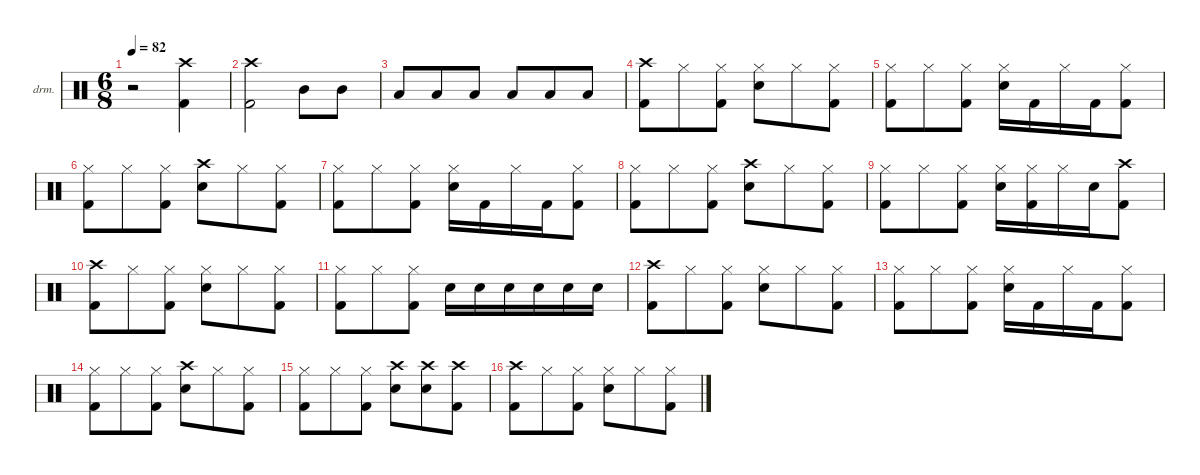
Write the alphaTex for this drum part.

\defaultSystemsLayout 4
\hideDynamics
\bracketExtendMode nobrackets
\firstSystemTrackNameOrientation horizontal
\otherSystemsTrackNameOrientation horizontal
\track ("Drums" "drm.") {instrument percussion}
\staff {score}
\articulation defaults
\ts (6 8)
\tempo 82
\clef neutral
\ks c
r.2{dy fff} ("Crash high (hit)" "Kick (hit) 2").4 |
("Crash high (hit)" "Kick (hit) 2").2 "Mid Tom (hit)".8{dy mf} "Mid Tom (hit)".8 |
"Low Tom (hit)".8 "Low Tom (hit)".8 "Low Tom (hit)".8{dy f} "Low Tom (hit)".8 "Low Floor Tom (hit)".8 "Low Floor Tom (hit)".8 |
("Crash high (hit)" "Kick (hit) 2").8{dy fff} "Hi-Hat (closed)".8{dy f} ("Hi-Hat (closed)" "Kick (hit) 2").8 ("Hi-Hat (closed)" "Snare (hit) 2").8 "Hi-Hat (closed)".8 ("Hi-Hat (closed)" "Kick (hit) 2").8 |
("Hi-Hat (closed)" "Kick (hit) 2").8 "Hi-Hat (closed)".8 ("Hi-Hat (closed)" "Kick (hit) 2").8 ("Hi-Hat (closed)" "Snare (hit) 2").16 "Kick (hit) 2".16{dy ff} "Hi-Hat (closed)".16{dy f} "Kick (hit) 2".16{dy ff} ("Hi-Hat (closed)" "Kick (hit) 2").8{dy f} |
("Hi-Hat (closed)" "Kick (hit) 2").8 "Hi-Hat (closed)".8 ("Hi-Hat (closed)" "Kick (hit) 2").8 ("Crash high (hit)" "Snare (hit) 2").8{dy fff} "Hi-Hat (closed)".8{dy f} ("Hi-Hat (closed)" "Kick (hit) 2").8 |
("Hi-Hat (closed)" "Kick (hit) 2").8 "Hi-Hat (closed)".8 ("Hi-Hat (closed)" "Kick (hit) 2").8 ("Hi-Hat (closed)" "Snare (hit) 2").16 "Kick (hit) 2".16{dy ff} "Hi-Hat (closed)".16{dy f} "Kick (hit) 2".16{dy ff} ("Hi-Hat (closed)" "Kick (hit) 2").8{dy f} |
("Hi-Hat (closed)" "Kick (hit) 2").8 "Hi-Hat (closed)".8 ("Hi-Hat (closed)" "Kick (hit) 2").8 ("Crash high (hit)" "Snare (hit) 2").8{dy fff} "Hi-Hat (closed)".8{dy f} ("Hi-Hat (closed)" "Kick (hit) 2").8 |
("Hi-Hat (closed)" "Kick (hit) 2").8 "Hi-Hat (closed)".8 ("Hi-Hat (closed)" "Kick (hit) 2").8 ("Hi-Hat (closed)" "Snare (hit) 2").16 ("Hi-Hat (closed)" "Kick (hit) 2").16 "Hi-Hat (closed)".16 "Snare (hit) 2".16 ("Crash high (hit)" "Kick (hit) 2").8{dy fff} |
("Crash high (hit)" "Kick (hit) 2").8 "Hi-Hat (closed)".8{dy f} ("Hi-Hat (closed)" "Kick (hit) 2").8 ("Hi-Hat (closed)" "Snare (hit) 2").8 "Hi-Hat (closed)".8 ("Hi-Hat (closed)" "Kick (hit) 2").8 |
("Hi-Hat (closed)" "Kick (hit) 2").8 "Hi-Hat (closed)".8 ("Hi-Hat (closed)" "Kick (hit) 2").8 "Snare (hit) 2".16 "Snare (hit) 2".16{dy mf} "Snare (hit) 2".16{dy f} "Snare (hit) 2".16{dy mf} "Snare (hit) 2".16{dy f} "Snare (hit) 2".16{dy mf} |
("Crash high (hit)" "Kick (hit) 2").8{dy fff} "Hi-Hat (closed)".8{dy f} ("Hi-Hat (closed)" "Kick (hit) 2").8 ("Hi-Hat (closed)" "Snare (hit) 2").8 "Hi-Hat (closed)".8 ("Hi-Hat (closed)" "Kick (hit) 2").8 |
("Hi-Hat (closed)" "Kick (hit) 2").8 "Hi-Hat (closed)".8 ("Hi-Hat (closed)" "Kick (hit) 2").8 ("Hi-Hat (closed)" "Snare (hit) 2").16 "Kick (hit) 2".16{dy ff} "Hi-Hat (closed)".16{dy f} "Kick (hit) 2".16{dy ff} ("Hi-Hat (closed)" "Kick (hit) 2").8{dy f} |
("Hi-Hat (closed)" "Kick (hit) 2").8 "Hi-Hat (closed)".8 ("Hi-Hat (closed)" "Kick (hit) 2").8 ("Crash high (hit)" "Snare (hit) 2").8{dy fff} "Hi-Hat (closed)".8{dy f} ("Hi-Hat (closed)" "Kick (hit) 2").8 |
("Hi-Hat (closed)" "Kick (hit) 2").8 "Hi-Hat (closed)".8 ("Hi-Hat (closed)" "Kick (hit) 2").8 ("Crash high (hit)" "Snare (hit) 2").8{dy fff} ("Crash high (hit)" "Snare (hit) 2").8 ("Crash high (hit)" "Kick (hit) 2").8 |
("Crash high (hit)" "Kick (hit) 2").8 "Hi-Hat (closed)".8{dy f} ("Hi-Hat (closed)" "Kick (hit) 2").8 ("Hi-Hat (closed)" "Snare (hit) 2").8 "Hi-Hat (closed)".8 ("Hi-Hat (closed)" "Kick (hit) 2").8
